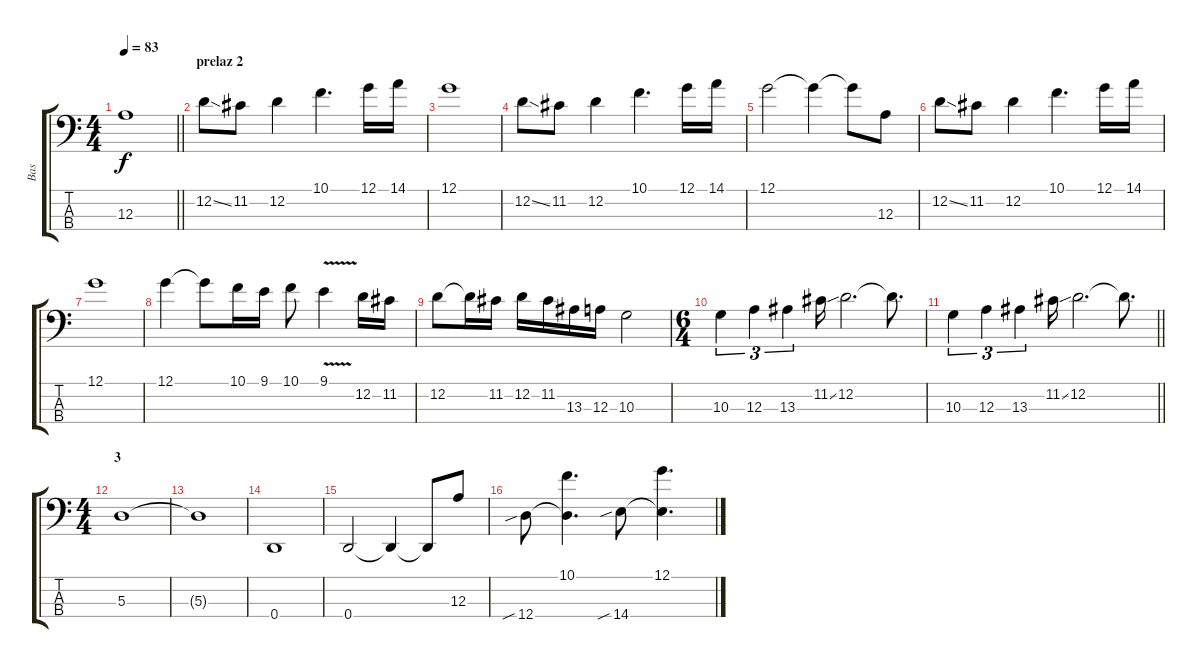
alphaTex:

\track ("Bas" "Bas") {instrument fretlessbass}
\staff {score tabs}
\tuning (G2 D2 A1 D1) {hide}
\ts (4 4)
\tempo 83
\clef f4
\barLineRight lightlight
\ks c
12.3.1{dy f volume 13} |
\section ("" "prelaz 2")
12.2{ss}.8 11.2.8 12.2.4 10.1.4{d} 12.1.16 14.1.16 |
12.1.1 |
12.2{ss}.8 11.2.8 12.2.4 10.1.4{d} 12.1.16 14.1.16 |
12.1.2 12.1{t}.4 12.1{t}.8 12.3.8 |
12.2{ss}.8 11.2.8 12.2.4 10.1.4{d} 12.1.16 14.1.16 |
12.1.1 |
12.1.4 12.1{t}.8 10.1.16 9.1.16 10.1.8 9.1{v}.4 12.2.16 11.2.16 |
12.2.8 12.2{t}.16 11.2.16 12.2.16 11.2.16 13.3.16 12.3.16 10.3.2 |
\ts (6 4)
10.3.4{tu (3 2)} 12.3.4{tu (3 2)} 13.3.4{tu (3 2)} 11.2{ss}.16 12.2.2{d} 12.2{t}.8{d} |
\barLineRight lightlight
10.3.4{tu (3 2)} 12.3.4{tu (3 2)} 13.3.4{tu (3 2)} 11.2{ss}.16 12.2.2{d} 12.2{t}.8{d} |
\ts (4 4)
\section ("" "3")
5.3.1 |
5.3{t}.1 |
0.4.1 |
0.4.2 0.4{t}.4 0.4{t}.8 12.3.8 |
12.4{sib}.8{volume 11} (10.1 12.4{t}).4{d} 14.4{sib}.8 (12.1 14.4{t}).4{d}
